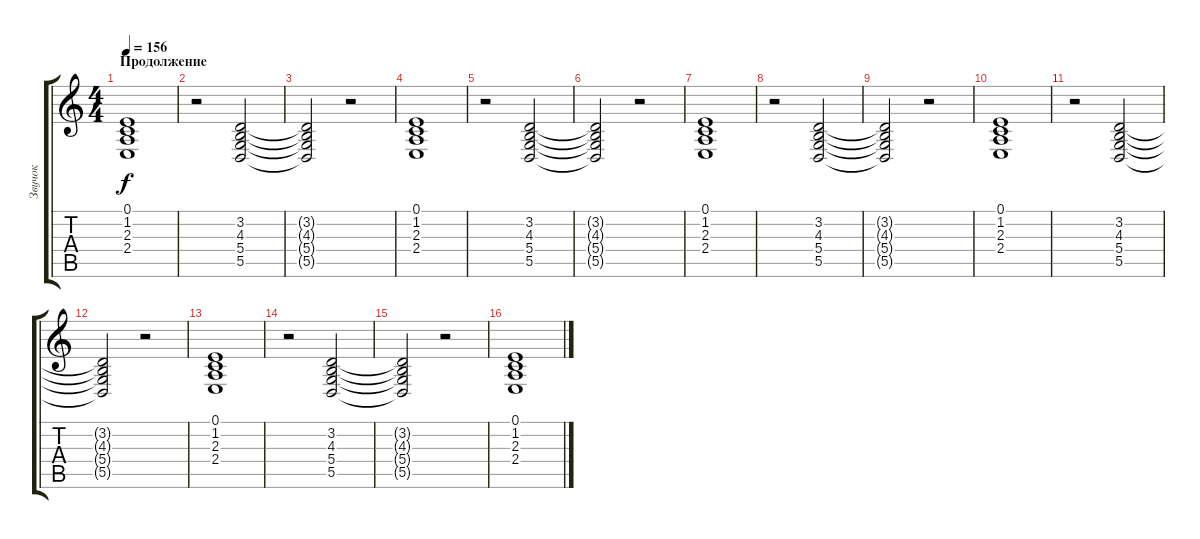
\track ("Звучок" "Звучок") {instrument synthstrings2}
\staff {score tabs}
\tuning (E4 B3 G3 D3 A2 E2) {hide}
\ts (4 4)
\section ("" "Продолжение")
\tempo 156
\clef g2
\ks c
(0.1 1.2 2.3 2.4).1{dy f} |
r.2 (3.2 4.3 5.4 5.5).2 |
(3.2{t} 4.3{t} 5.4{t} 5.5{t}).2 r.2 |
(0.1 1.2 2.3 2.4).1 |
r.2 (3.2 4.3 5.4 5.5).2 |
(3.2{t} 4.3{t} 5.4{t} 5.5{t}).2 r.2 |
(0.1 1.2 2.3 2.4).1 |
r.2 (3.2 4.3 5.4 5.5).2 |
(3.2{t} 4.3{t} 5.4{t} 5.5{t}).2 r.2 |
(0.1 1.2 2.3 2.4).1 |
r.2 (3.2 4.3 5.4 5.5).2 |
(3.2{t} 4.3{t} 5.4{t} 5.5{t}).2 r.2 |
(0.1 1.2 2.3 2.4).1 |
r.2 (3.2 4.3 5.4 5.5).2 |
(3.2{t} 4.3{t} 5.4{t} 5.5{t}).2 r.2 |
(0.1 1.2 2.3 2.4).1
